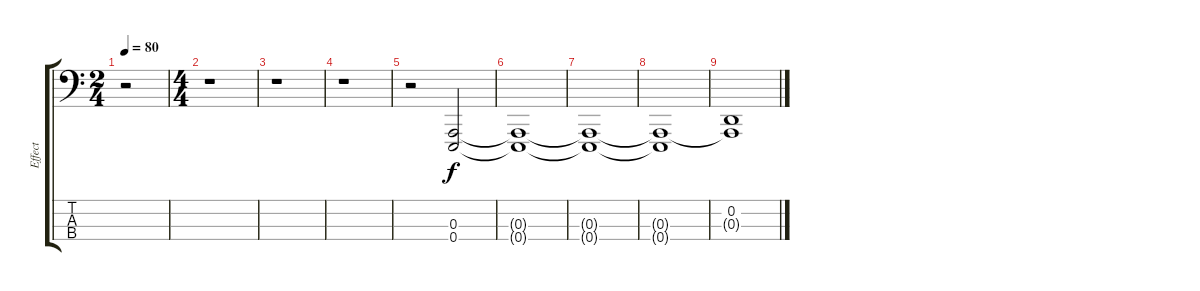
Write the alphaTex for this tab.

\track ("Effect" "Effect") {instrument seashore}
\staff {score tabs}
\tuning (G2 D2 A1 E1) {hide}
\ts (2 4)
\tempo 80
\clef f4
\ks c
r.2{dy f} |
\ts (4 4)
r.1 |
r.1 |
r.1 |
r.2 (0.3 0.4).2 |
(0.3{t} 0.4{t}).1 |
(0.3{t} 0.4{t}).1 |
(0.3{t} 0.4{t}).1 |
(0.2 0.3{t}).1
